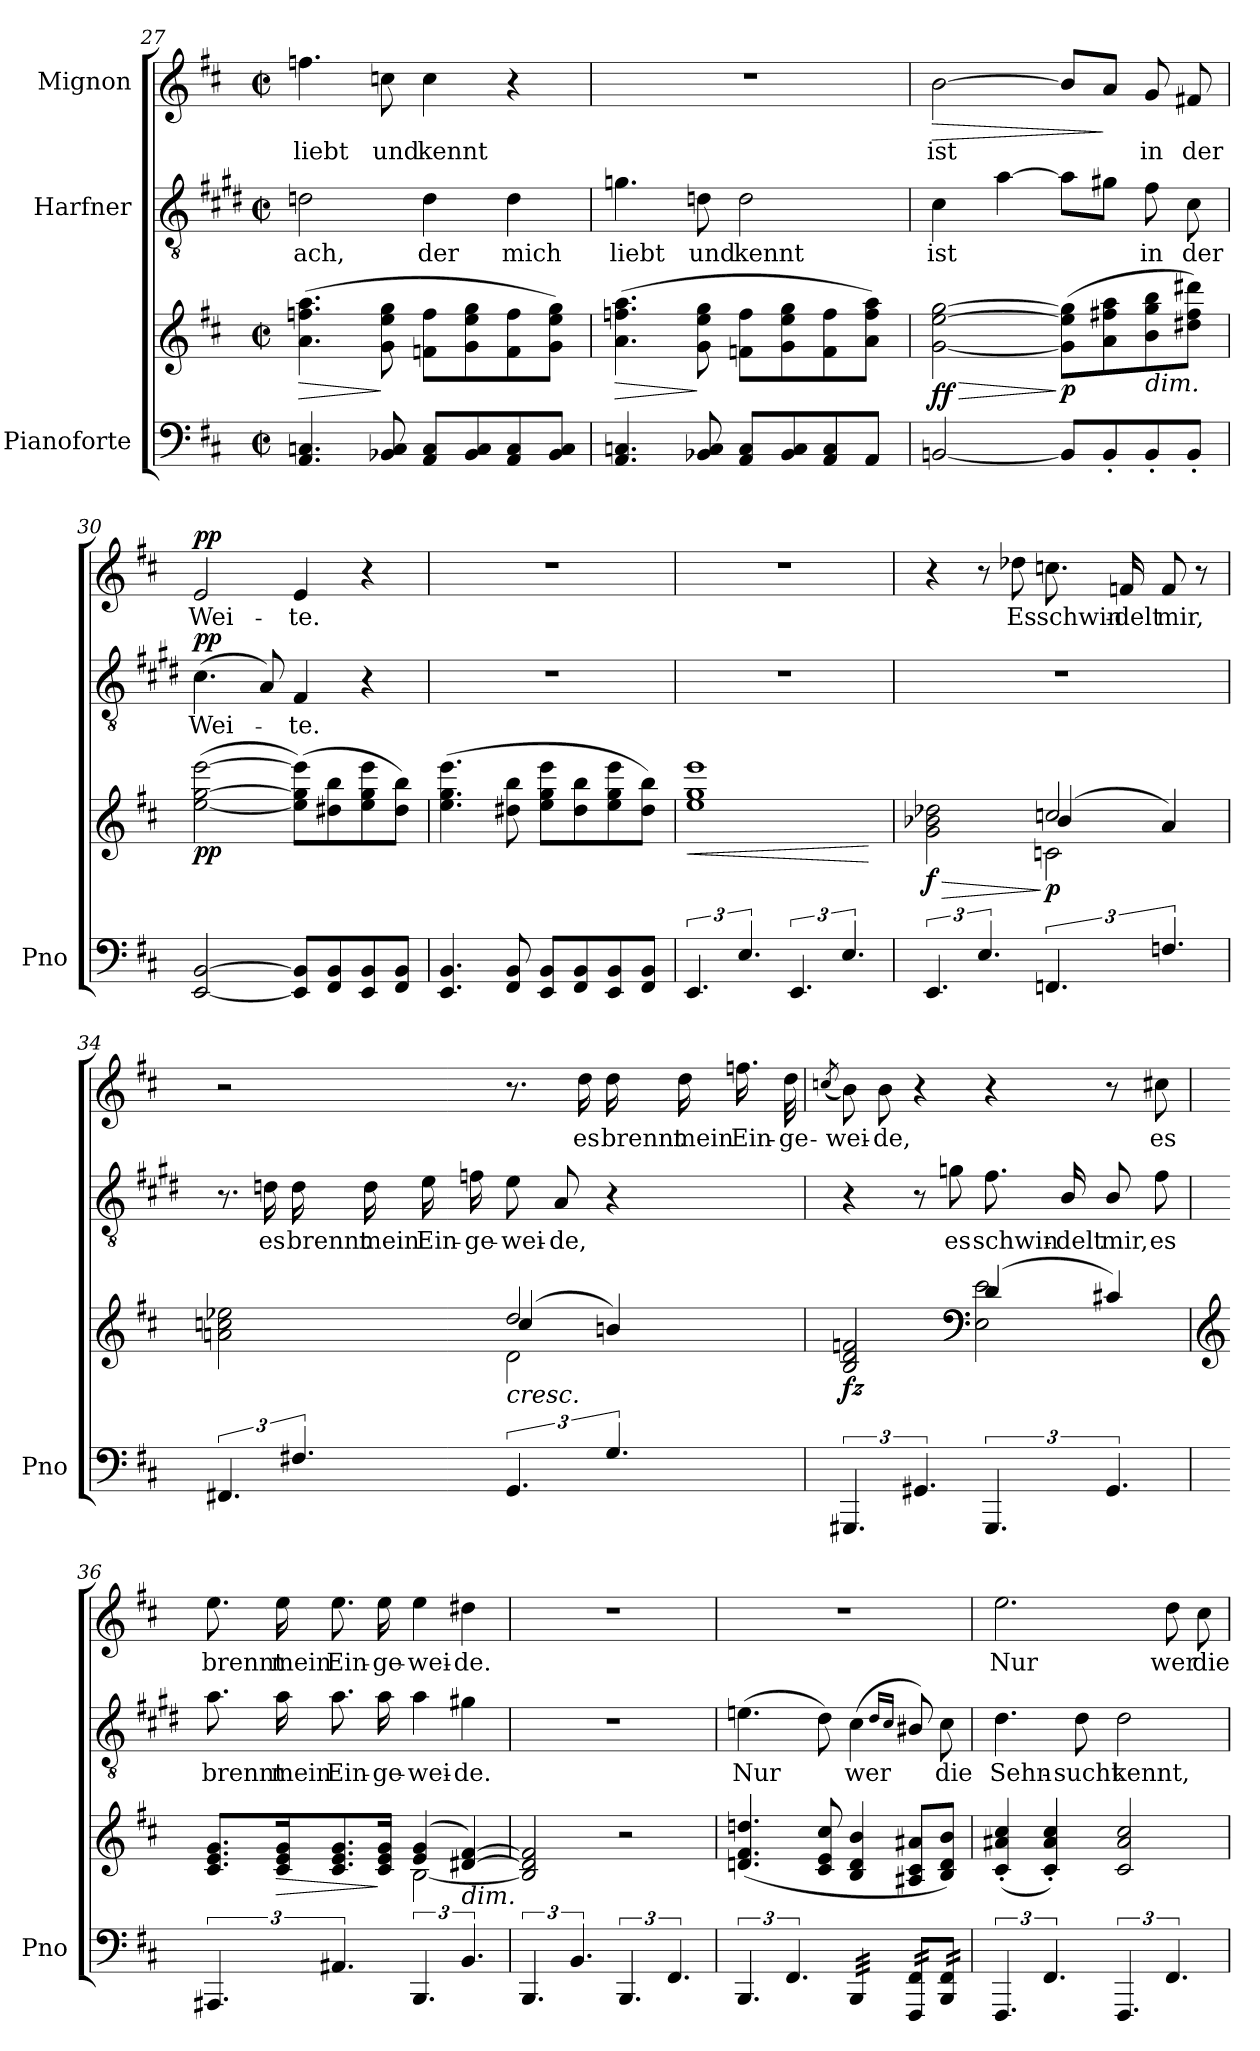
**kern	**kern	**dynam	**kern	**text	**dynam	**kern	**text	**dynam
*part3	*part3	*part3	*part2	*part2	*part2	*part1	*part1	*part1
*staff4	*staff3	*staff3/4	*staff2	*staff2	*staff2	*staff1	*staff1	*staff1
*I"Pianoforte	*	*	*I"Harfner	*	*	*I"Mignon	*	*
*I'Pno	*	*	*	*	*	*	*	*
*clefF4	*clefG2	*	*clefGv2	*	*	*clefG2	*	*
*	*	*	*ITrd1c2	*	*	*	*	*
*k[f#c#]	*k[f#c#]	*	*k[f#c#]	*	*	*k[f#c#]	*	*
*M2/2	*M2/2	*	*M2/2	*	*	*M2/2	*	*
*met(c|)	*met(c|)	*	*met(c|)	*	*	*met(c|)	*	*
=27	=27	=27	=27	=27	=27	=27	=27	=27
!	!	!LO:HP:b	!	!	!	!	!	!
4.AA/ 4.Cn/	(4.a\ 4.ffn\ 4.aa\	>	2cn\	ach,	.	4.ffn\	liebt	.
8BB-X/ 8C/	8g\ 8ee\ 8gg\	]	.	.	.	8ccn\	und	.
8AA/ 8C/L	8fn\ 8ff\L	.	4c\	der	.	4cc\	kennt	.
8BB-/ 8C/	8g\ 8ee\ 8gg\	.	.	.	.	.	.	.
8AA/ 8C/	8f\ 8ff\	.	4c\	mich	.	4r	.	.
8BB-/ 8C/J	8g\ 8ee\ 8gg\J)	.	.	.	.	.	.	.
=28	=28	=28	=28	=28	=28	=28	=28	=28
!	!	!LO:HP:b	!	!	!	!	!	!
4.AA/ 4.Cn/	(4.a\ 4.ffn\ 4.aa\	>	4.fn\	liebt	.	1r	.	.
8BB-X/ 8C/	8g\ 8ee\ 8gg\	]	8cn\	und	.	.	.	.
8AA/ 8C/L	8fn\ 8ff\L	.	2c\	kennt	.	.	.	.
8BB-/ 8C/	8g\ 8ee\ 8gg\	.	.	.	.	.	.	.
8AA/ 8C/	8f\ 8ff\	.	.	.	.	.	.	.
8AA/J	8a\ 8ff\ 8aa\J)	.	.	.	.	.	.	.
=29	=29	=29	=29	=29	=29	=29	=29	=29
!	!	!LO:HP:b	!	!	!	!	!	!LO:HP:b
!	!	!LO:DY:n=1:b	!	!	!	!	!	!
[2BBn/	[2g\ [2ee\ [2gg\	> ff	4B\	ist	.	[2b\	ist	>
.	.	.	[4g\	.	.	.	.	.
!	!	!LO:DY:n=2:b	!	!	!	!	!	!
8BB/L]	(8g\] 8ee\] 8gg\]L	] p	8g\L]	.	.	8b/L]	.	.
8BB'</	8a\ 8ff#X\ 8aa\	.	8f#X\J	.	.	8a/J	.	]
!	!LO:TX:b:i:t=dim.	!	!	!	!	!	!	!
8BB'</	8b\ 8gg\ 8bb\	.	8e\	in	.	8g/	in	.
8BB'</J	8dd#X\ 8ff#\ 8ddd#X\J)	.	8B\	der	.	8f#X/	der	.
=30	=30	=30	=30	=30	=30	=30	=30	=30
!	!	!LO:DY:b	!	!	!LO:DY:a	!	!	!LO:DY:a
[2EE/ [2BB/	([2ee\ [2gg\ [2eee\	pp	(4.B\	Wei-	pp	2e/	Wei-	pp
.	.	.	8G/)	.	.	.	.	.
8EE/] 8BB/]L	(8ee\] 8gg\] 8eee\]L)	.	4E/	-te.	.	4e/	-te.	.
8FF#/ 8BB/	8dd#X\ 8bb\	.	.	.	.	.	.	.
8EE/ 8BB/	8ee\ 8gg\ 8eee\	.	4r	.	.	4r	.	.
8FF#/ 8BB/J	8dd#\ 8bb\J)	.	.	.	.	.	.	.
=31	=31	=31	=31	=31	=31	=31	=31	=31
4.EE/ 4.BB/	(4.ee\ 4.gg\ 4.eee\	.	1r	.	.	1r	.	.
8FF#/ 8BB/	8dd#X\ 8bb\	.	.	.	.	.	.	.
8EE/ 8BB/L	8ee\ 8gg\ 8eee\L	.	.	.	.	.	.	.
8FF#/ 8BB/	8dd#\ 8bb\	.	.	.	.	.	.	.
8EE/ 8BB/	8ee\ 8gg\ 8eee\	.	.	.	.	.	.	.
8FF#/ 8BB/J	8dd#\ 8bb\J)	.	.	.	.	.	.	.
=32	=32	=32	=32	=32	=32	=32	=32	=32
!	!	!LO:HP:b	!	!	!	!	!	!
6.EE/	1ee 1gg 1eee	<	1r	.	.	1r	.	.
6.E/	.	.	.	.	.	.	.	.
6.EE/	.	.	.	.	.	.	.	.
6.E/	.	.	.	.	.	.	.	.
.	.	[	.	.	.	.	.	.
=33	=33	=33	=33	=33	=33	=33	=33	=33
!	!	!LO:HP:b	!	!	!	!	!	!
*	*^	*	*	*	*	*	*	*
*	*	*^	*	*	*	*	*	*	*
!	!	!	!	!LO:DY:n=1:b	!	!	!	!	!	!
6.EE/	2ryy	2g\ 2b-X\ 2dd-X\	2ryy	> f	1r	.	.	4r	.	.
6.E/	.	.	.	.	.	.	.	8r	.	.
.	.	.	.	.	.	.	.	8dd-X\	Es	.
!	!	!	!	!LO:DY:n=2:b	!	!	!	!	!	!
6.FFn/	2ccn/	2cn\	(<4b-/	] p	.	.	.	8.ccn\	schwin-	.
.	.	.	.	.	.	.	.	16fn/	-delt	.
6.Fn/	.	.	4a/)	.	.	.	.	8f/	mir,	.
.	.	.	.	.	.	.	.	8r	.	.
=34	=34	=34	=34	=34	=34	=34	=34	=34	=34	=34
6.FF#X/	2ryy	2ryy	2an\ 2ccn\ 2ee-X\	.	8.r	.	.	2r	.	.
.	.	.	.	.	16cn\	es	.	.	.	.
6.F#X/	.	.	.	.	16c\	brennt	.	.	.	.
.	.	.	.	.	16c\	mein	.	.	.	.
.	.	.	.	.	16d\	Ein-	.	.	.	.
.	.	.	.	.	16e-X\	-ge-	.	.	.	.
!	!LO:TX:b:i:t=cresc.	!	!	!	!	!	!	!	!	!
6.GG/	2dd/	2d\	(<4cc/	.	8d\	-wei-	.	8.r	.	.
.	.	.	.	.	8G/	-de,	.	.	.	.
.	.	.	.	.	.	.	.	16dd\	es	.
6.G/	.	.	4bn/)	.	4r	.	.	16dd\	brennt	.
.	.	.	.	.	.	.	.	16dd\	mein	.
.	.	.	.	.	.	.	.	16.ffn\	Ein-	.
.	.	.	.	.	.	.	.	32dd\	-ge-	.
*	*v	*v	*v	*	*	*	*	*	*	*
=35	=35	=35	=35	=35	=35	=35	=35	=35
.	.	.	.	.	.	(8qccn/	.	.
*	*^	*	*	*	*	*	*	*
!	!	!	!LO:DY:b	!	!	!	!	!	!
6.GGG#X/	2B/ 2d/ 2fn/	2ryy	fz	4r	.	.	8b\)	-wei-	.
.	.	.	.	.	.	.	8b\	-de,	.
6.GG#X/	.	.	.	8r	.	.	4r	.	.
.	.	.	.	8fn\	es	.	.	.	.
*	*clefF4	*	*	*	*	*	*	*	*
6.GGG#/	(4d/	2E\ 2e\	.	8.e\	schwin-	.	4r	.	.
.	.	.	.	16A/	-delt	.	.	.	.
6.GG#/	4c#X/)	.	.	8A/	mir,	.	8r	.	.
.	.	.	.	8e\	es	.	8cc#X\	es	.
=36	=36	=36	=36	=36	=36	=36	=36	=36	=36
*	*clefG2	*	*	*	*	*	*	*	*
6.AAA#X/	8.c#/ 8.e/ 8.g/L	2ryy	.	8.g\	brennt	.	8.ee\	brennt	.
!	!	!	!LO:HP:b	!	!	!	!	!	!
.	16c#/ 16e/ 16g/K	.	>	16g\	mein	.	16ee\	mein	.
6.AA#X/	8.c#/ 8.e/ 8.g/	.	.	8.g\	Ein-	.	8.ee\	Ein-	.
.	16c#/ 16e/ 16g/Jk	.	]	16g\	-ge-	.	16ee\	-ge-	.
6.BBB/	(4e/ 4g/	[2B\	.	4g\	-wei-	.	4ee\	-wei-	.
!	!LO:TX:b:i:t=dim.	!	!	!	!	!	!	!	!
6.BB/	[>4d#X/ [4f#/)	.	.	4f#X\	-de.	.	4dd#X\	-de.	.
*	*v	*v	*	*	*	*	*	*	*
=37	=37	=37	=37	=37	=37	=37	=37	=37
6.BBB/	2B/] 2d#/] 2f#/]	.	1r	.	.	1r	.	.
6.BB/	.	.	.	.	.	.	.	.
6.BBB/	2r	.	.	.	.	.	.	.
6.FF#/	.	.	.	.	.	.	.	.
=38	=38	=38	=38	=38	=38	=38	=38	=38
6.BBB/	(4.dn/ 4.f#/ 4.ddn/	.	(4.dn\	Nur	.	1r	.	.
6.FF#/	.	.	.	.	.	.	.	.
.	8c#/ 8e/ 8cc#/	.	8c#\)	.	.	.	.	.
*tremolo	*	*	*	*	*	*	*	*
32BBB/LLL	4B/ 4d/ 4b/	.	(4B\	wer	.	.	.	.
32BBB/	.	.	.	.	.	.	.	.
32BBB/	.	.	.	.	.	.	.	.
32BBB/	.	.	.	.	.	.	.	.
32BBB/	.	.	.	.	.	.	.	.
32BBB/	.	.	.	.	.	.	.	.
32BBB/	.	.	.	.	.	.	.	.
32BBB/JJJ	.	.	.	.	.	.	.	.
.	.	.	16qc#/LL	.	.	.	.	.
.	.	.	16qB/JJ	.	.	.	.	.
32FFF#/ 32FF#/LLL	8A#X/ 8c#/ 8a#X/L	.	8A#X/)	.	.	.	.	.
32FFF#/ 32FF#/	.	.	.	.	.	.	.	.
32FFF#/ 32FF#/	.	.	.	.	.	.	.	.
32FFF#/ 32FF#/	.	.	.	.	.	.	.	.
32BBB/ 32FF#/	8B/ 8d/ 8b/J)	.	8B\	die	.	.	.	.
32BBB/ 32FF#/	.	.	.	.	.	.	.	.
32BBB/ 32FF#/	.	.	.	.	.	.	.	.
32BBB/ 32FF#/JJJ	.	.	.	.	.	.	.	.
*Xtremolo	*	*	*	*	*	*	*	*
=39	=39	=39	=39	=39	=39	=39	=39	=39
6.FFF#/	(<4c#/' 4a#X/' 4cc#/'	.	4.c#\	Sehn-	.	2.ee\	Nur	.
6.FF#/	4c#/' 4a#/' 4cc#/')	.	.	.	.	.	.	.
.	.	.	8c#\	-sucht	.	.	.	.
6.FFF#/	2c#/ 2a#/ 2cc#/	.	2c#\	kennt,	.	.	.	.
6.FF#/	.	.	.	.	.	8dd\	wer	.
.	.	.	.	.	.	8cc#\	die	.
=	=	=	=	=	=	=	=	=
*-	*-	*-	*-	*-	*-	*-	*-	*-
